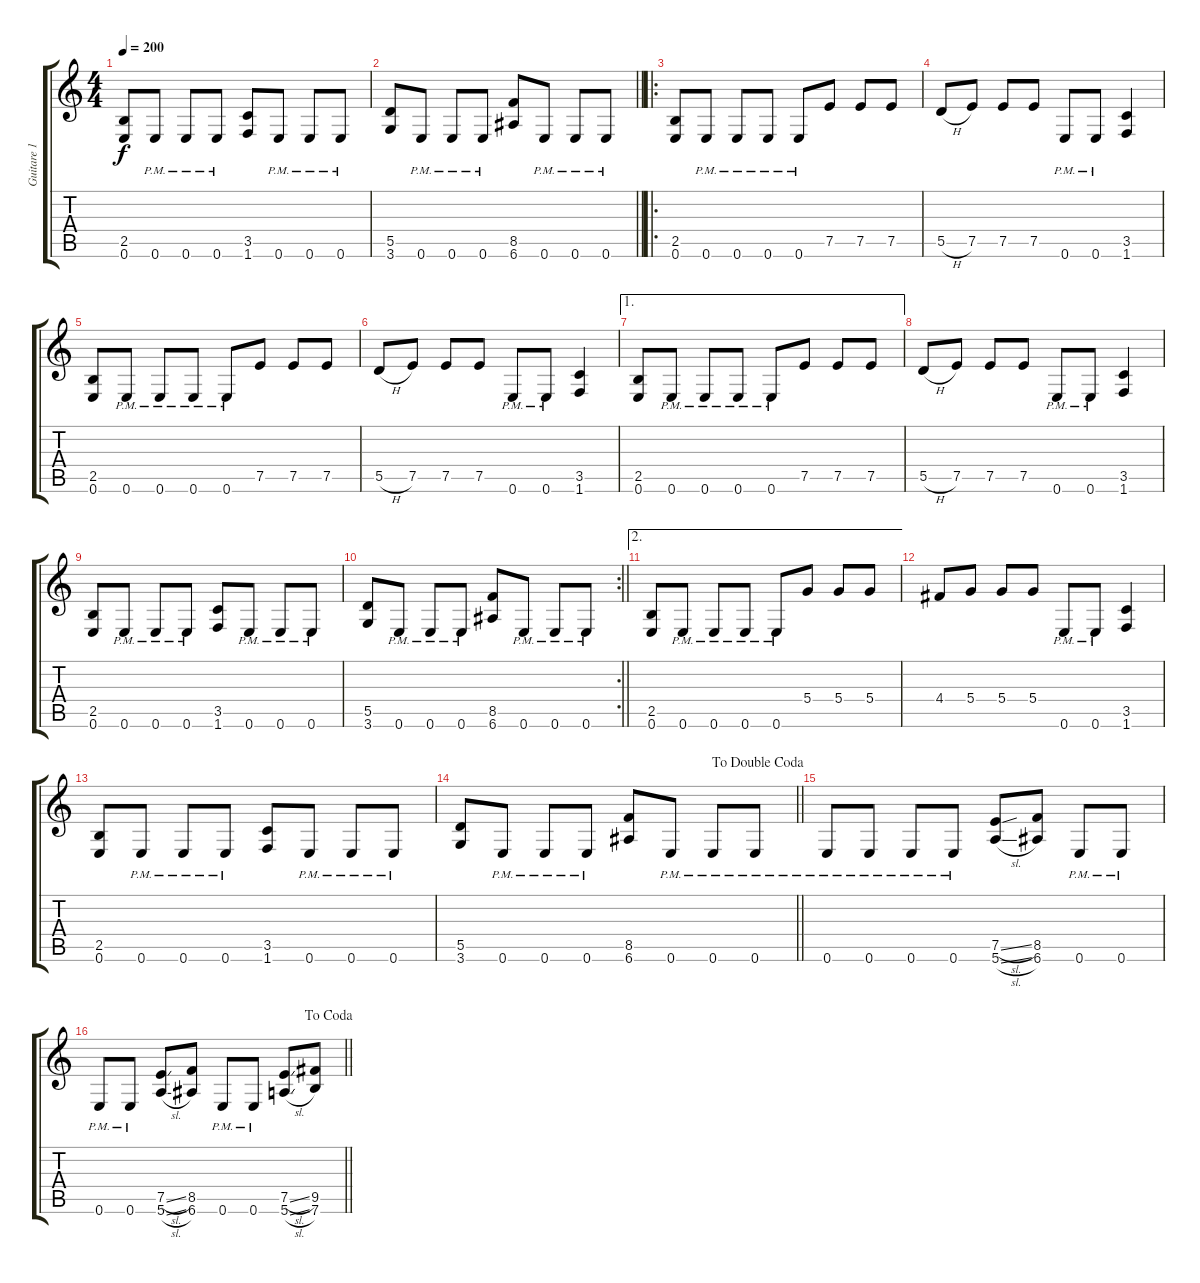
\track ("Guitare 1" "Guitare 1") {instrument distortionguitar}
\staff {score tabs}
\tuning (E4 B3 G3 D3 A2 E2) {hide}
\ts (4 4)
\tempo 200
\clef g2
\ks c
(2.5 0.6).8{dy f} 0.6{pm}.8 0.6{pm}.8 0.6{pm}.8 (3.5 1.6).8 0.6{pm}.8 0.6{pm}.8 0.6{pm}.8 |
\barLineRight lightlight
(5.5 3.6).8 0.6{pm}.8 0.6{pm}.8 0.6{pm}.8 (8.5 6.6).8 0.6{pm}.8 0.6{pm}.8 0.6{pm}.8 |
\ro
(2.5 0.6).8 0.6{pm}.8 0.6{pm}.8 0.6{pm}.8 0.6{pm}.8 7.5.8 7.5.8 7.5.8 |
5.5{h}.8 7.5.8 7.5.8 7.5.8 0.6{pm}.8 0.6{pm}.8 (3.5 1.6).4 |
(2.5 0.6).8 0.6{pm}.8 0.6{pm}.8 0.6{pm}.8 0.6{pm}.8 7.5.8 7.5.8 7.5.8 |
5.5{h}.8 7.5.8 7.5.8 7.5.8 0.6{pm}.8 0.6{pm}.8 (3.5 1.6).4 |
\ae 1
(2.5 0.6).8 0.6{pm}.8 0.6{pm}.8 0.6{pm}.8 0.6{pm}.8 7.5.8 7.5.8 7.5.8 |
5.5{h}.8 7.5.8 7.5.8 7.5.8 0.6{pm}.8 0.6{pm}.8 (3.5 1.6).4 |
(2.5 0.6).8 0.6{pm}.8 0.6{pm}.8 0.6{pm}.8 (3.5 1.6).8 0.6{pm}.8 0.6{pm}.8 0.6{pm}.8 |
\rc 2
\barLineRight lightlight
(5.5 3.6).8 0.6{pm}.8 0.6{pm}.8 0.6{pm}.8 (8.5 6.6).8 0.6{pm}.8 0.6{pm}.8 0.6{pm}.8 |
\ae 2
(2.5 0.6).8 0.6{pm}.8 0.6{pm}.8 0.6{pm}.8 0.6{pm}.8 5.4.8 5.4.8 5.4.8 |
4.4.8 5.4.8 5.4.8 5.4.8 0.6{pm}.8 0.6{pm}.8 (3.5 1.6).4 |
(2.5 0.6).8 0.6{pm}.8 0.6{pm}.8 0.6{pm}.8 (3.5 1.6).8 0.6{pm}.8 0.6{pm}.8 0.6{pm}.8 |
\jump dadoublecoda
\barLineRight lightlight
(5.5 3.6).8 0.6{pm}.8 0.6{pm}.8 0.6{pm}.8 (8.5 6.6).8 0.6{pm}.8 0.6{pm}.8 0.6{pm}.8 |
0.6{pm}.8 0.6{pm}.8 0.6{pm}.8 0.6{pm}.8 (7.5{sl} 5.6{sl}).8 (8.5 6.6).8 0.6{pm}.8 0.6{pm}.8 |
\jump dacoda
\barLineRight lightlight
0.6{pm}.8 0.6{pm}.8 (7.5{sl} 5.6{sl}).8 (8.5 6.6).8 0.6{pm}.8 0.6{pm}.8 (7.5{sl} 5.6{sl}).8 (9.5 7.6).8
